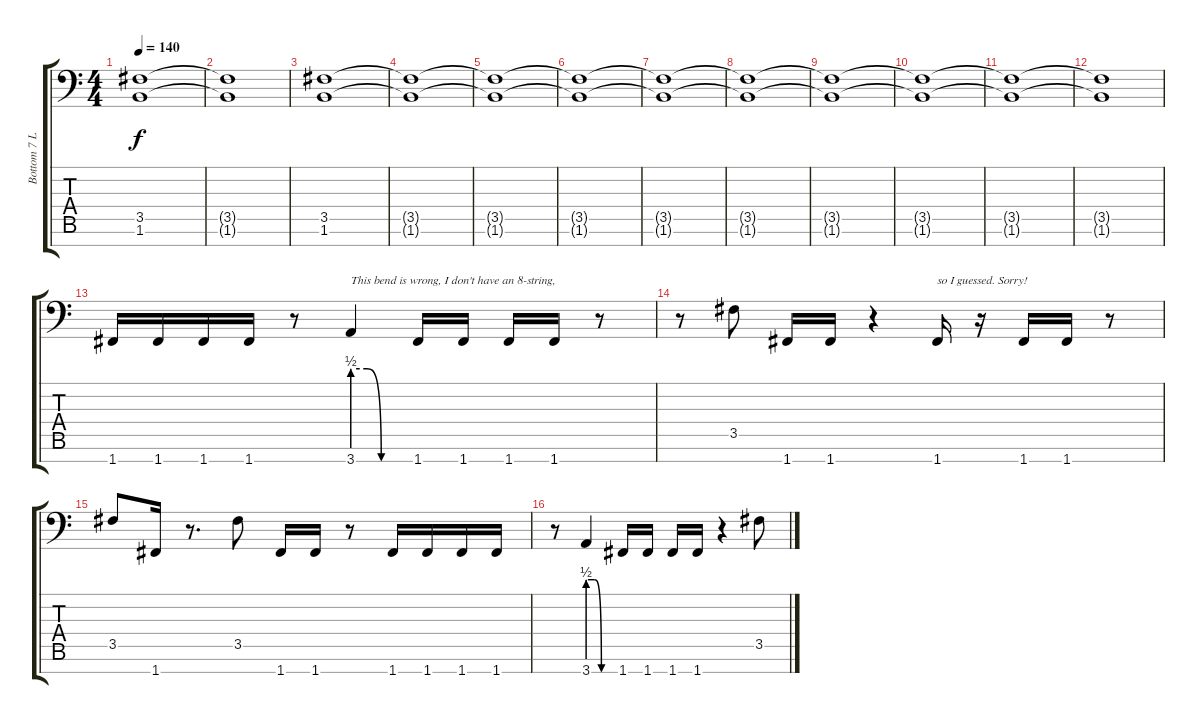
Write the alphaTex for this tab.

\track ("Bottom 7 Left Channel" "Bottom 7 L") {instrument distortionguitar}
\staff {score tabs}
\tuning (Bb3 Gb3 Db3 Ab2 Eb2 Bb1 F1) {hide}
\ts (4 4)
\tempo 140
\clef f4
\ks c
(3.5 1.6).1{dy f} |
(3.5{t} 1.6{t}).1 |
(3.5 1.6).1 |
(3.5{t} 1.6{t}).1 |
(3.5{t} 1.6{t}).1{volume 7} |
(3.5{t} 1.6{t}).1 |
(3.5{t} 1.6{t}).1 |
(3.5{t} 1.6{t}).1 |
(3.5{t} 1.6{t}).1{volume 4} |
(3.5{t} 1.6{t}).1 |
(3.5{t} 1.6{t}).1 |
(3.5{t} 1.6{t}).1 |
1.7.16{volume 13} 1.7.16 1.7.16 1.7.16 r.8 3.7{be (custom 0 2 15 2 30 0 60 0)}.4{txt "This bend is wrong, I don't have an 8-string,"} 1.7.16 1.7.16 1.7.16 1.7.16 r.8 |
r.8 3.5.8 1.7.16 1.7.16 r.4 1.7.16{txt "so I guessed. Sorry!"} r.16 1.7.16 1.7.16 r.8 |
3.5.8 1.7.16 r.8{d} 3.5.8 1.7.16 1.7.16 r.8 1.7.16 1.7.16 1.7.16 1.7.16 |
r.8 3.7{be (custom 0 2 15 2 30 0 60 0)}.4 1.7.16 1.7.16 1.7.16 1.7.16 r.4 3.5.8
